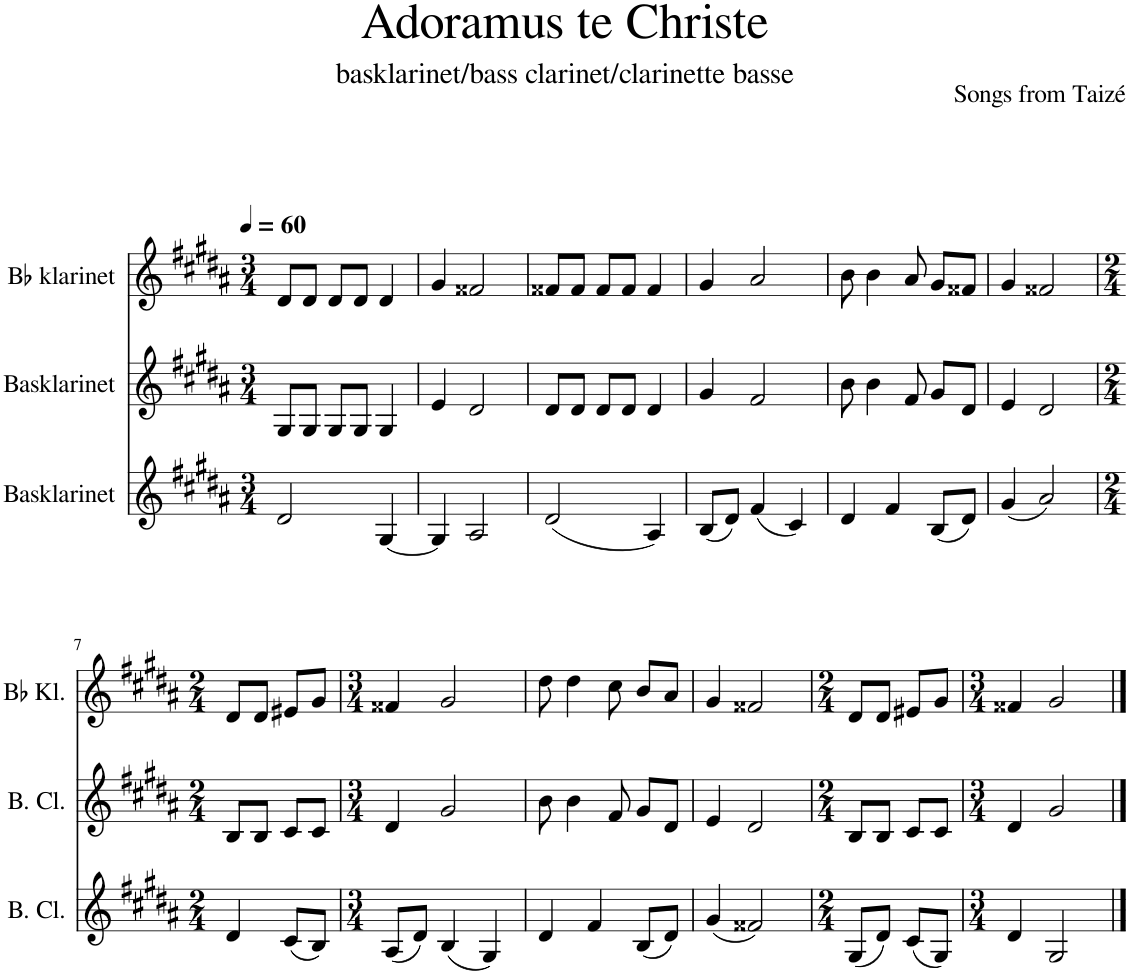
**kern	**kern	**kern
*part3	*part2	*part1
*staff3	*staff2	*staff1
*I"Basklarinet	*I"Basklarinet	*I"Bb klarinet
*	*	*I'Bb Kl.
*clefG2	*clefG2	*clefG2
*Trd8c14	*Trd8c14	*Trd1c2
*k[f#c#g#d#a#]	*k[f#c#g#d#a#]	*k[f#c#g#d#a#]
*M3/4	*M3/4	*M3/4
*MM60	*MM60	*MM60
=1	=1	=1
2d#/	8G#/L	8d#/L
.	8G#/J	8d#/J
.	8G#/L	8d#/L
.	8G#/J	8d#/J
[4G#/	4G#/	4d#/
=2	=2	=2
4G#/]	4e/	4g#/
2A#/	2d#/	2f##X/
=3	=3	=3
(2d#/	8d#/L	8f##X/L
.	8d#/J	8f##/J
.	8d#/L	8f##/L
.	8d#/J	8f##/J
4A#/)	4d#/	4f##/
=4	=4	=4
(8B/L	4g#/	4g#/
8d#/J)	.	.
(4f#/	2f#/	2a#/
4c#/)	.	.
=5	=5	=5
4d#/	8b\	8b\
.	4b\	4b\
4f#/	.	.
.	8f#/	8a#/
(8B/L	8g#/L	8g#/L
8d#/J)	8d#/J	8f##X/J
=6	=6	=6
(4g#/	4e/	4g#/
2a#/)	2d#/	2f##X/
!!LO:LB:g=z
=7	=7	=7
*M2/4	*M2/4	*M2/4
4d#/	8B/L	8d#/L
.	8B/J	8d#/J
(8c#/L	8c#/L	8e#X/L
8B/J)	8c#/J	8g#/J
=8	=8	=8
*M3/4	*M3/4	*M3/4
(8A#/L	4d#/	4f##X/
8d#/J)	.	.
(4B/	2g#/	2g#/
4G#/)	.	.
=9	=9	=9
4d#/	8b\	8dd#\
.	4b\	4dd#\
4f#/	.	.
.	8f#/	8cc#\
(8B/L	8g#/L	8b/L
8d#/J)	8d#/J	8a#/J
=10	=10	=10
(4g#/	4e/	4g#/
2f##X/)	2d#/	2f##X/
=11	=11	=11
*M2/4	*M2/4	*M2/4
(8G#/L	8B/L	8d#/L
8d#/J)	8B/J	8d#/J
(8c#/L	8c#/L	8e#X/L
8G#/J)	8c#/J	8g#/J
=12	=12	=12
*M3/4	*M3/4	*M3/4
4d#/	4d#/	4f##X/
2G#/	2g#/	2g#/
==	==	==
*-	*-	*-
